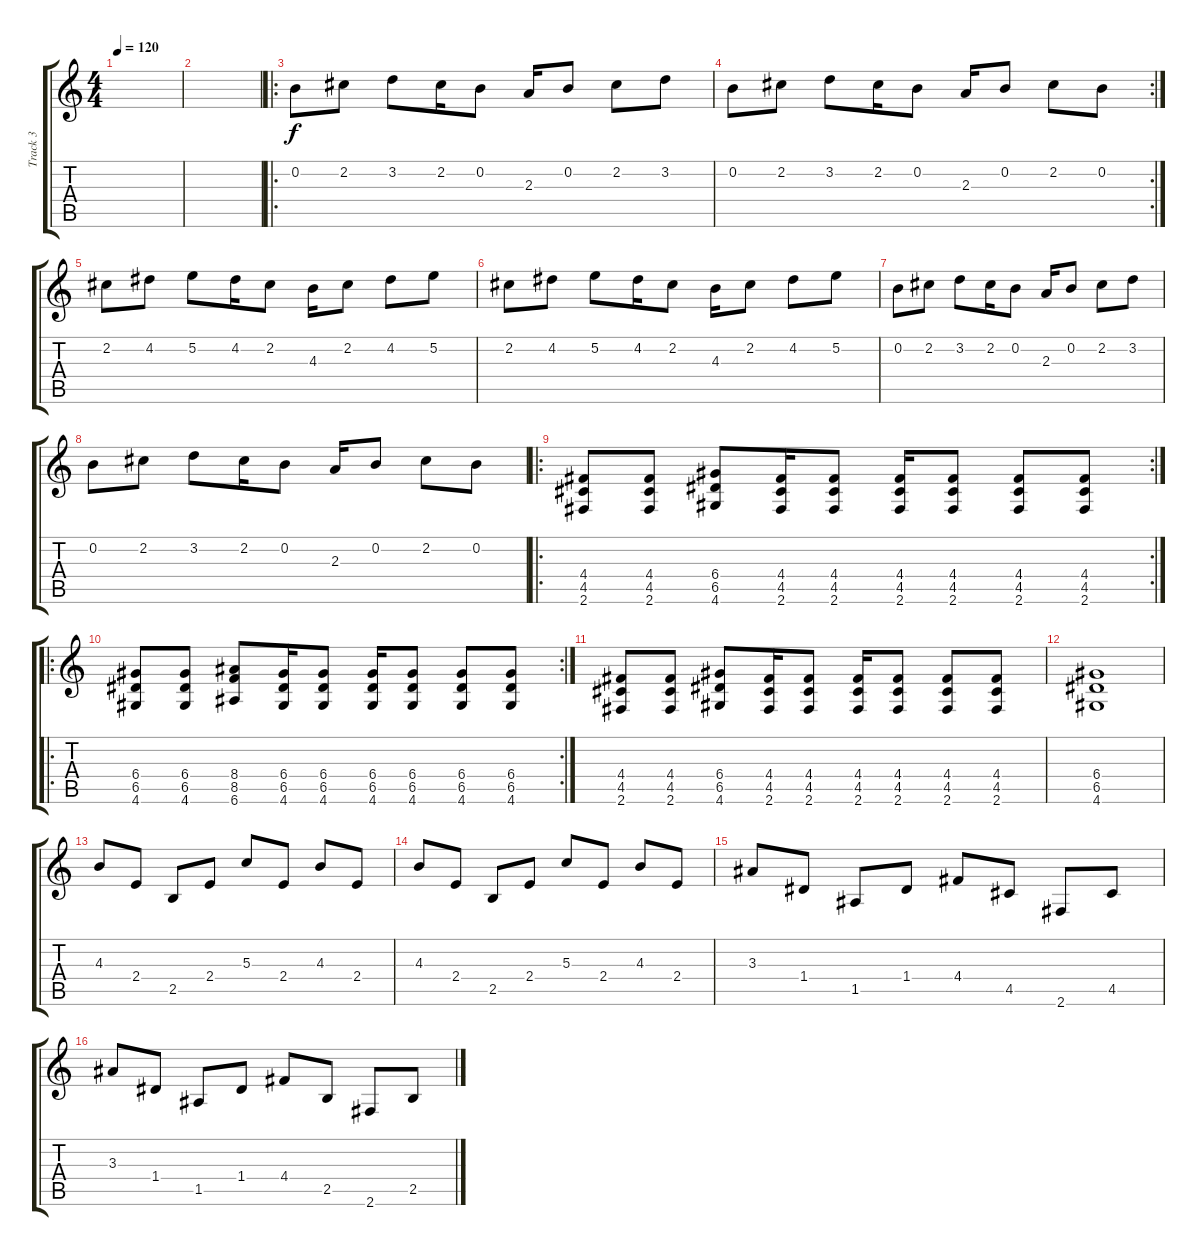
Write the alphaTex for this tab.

\track ("Track 3" "Track 3") {instrument distortionguitar}
\staff {score tabs}
\tuning (E4 B3 G3 D3 A2 E2) {hide}
\ts (4 4)
\tempo 120
\clef g2
\ks c
|
|
\ro
0.2.8 2.2.8 3.2.8 2.2.16 0.2.8 2.3.16 0.2.8 2.2.8 3.2.8 |
\rc 2
0.2.8 2.2.8 3.2.8 2.2.16 0.2.8 2.3.16 0.2.8 2.2.8 0.2.8 |
2.2.8 4.2.8 5.2.8 4.2.16 2.2.8 4.3.16 2.2.8 4.2.8 5.2.8 |
2.2.8 4.2.8 5.2.8 4.2.16 2.2.8 4.3.16 2.2.8 4.2.8 5.2.8 |
0.2.8 2.2.8 3.2.8 2.2.16 0.2.8 2.3.16 0.2.8 2.2.8 3.2.8 |
0.2.8 2.2.8 3.2.8 2.2.16 0.2.8 2.3.16 0.2.8 2.2.8 0.2.8 |
\ro
\rc 2
(4.4 4.5 2.6).8{instrument distortionguitar} (4.4 4.5 2.6).8 (6.4 6.5 4.6).8 (4.4 4.5 2.6).16 (4.4 4.5 2.6).8 (4.4 4.5 2.6).16 (4.4 4.5 2.6).8 (4.4 4.5 2.6).8 (4.4 4.5 2.6).8 |
\ro
\rc 2
(6.4 6.5 4.6).8 (6.4 6.5 4.6).8 (8.4 8.5 6.6).8 (6.4 6.5 4.6).16 (6.4 6.5 4.6).8 (6.4 6.5 4.6).16 (6.4 6.5 4.6).8 (6.4 6.5 4.6).8 (6.4 6.5 4.6).8 |
(4.4 4.5 2.6).8{instrument distortionguitar} (4.4 4.5 2.6).8 (6.4 6.5 4.6).8 (4.4 4.5 2.6).16 (4.4 4.5 2.6).8 (4.4 4.5 2.6).16 (4.4 4.5 2.6).8 (4.4 4.5 2.6).8 (4.4 4.5 2.6).8 |
(6.4 6.5 4.6).1 |
4.3.8{volume 13 instrument electricguitarclean} 2.4.8 2.5.8 2.4.8 5.3.8 2.4.8 4.3.8 2.4.8 |
4.3.8 2.4.8 2.5.8 2.4.8 5.3.8 2.4.8 4.3.8 2.4.8 |
3.3.8 1.4.8 1.5.8 1.4.8 4.4.8 4.5.8 2.6.8 4.5.8 |
3.3.8 1.4.8 1.5.8 1.4.8 4.4.8 2.5.8 2.6.8 2.5.8
